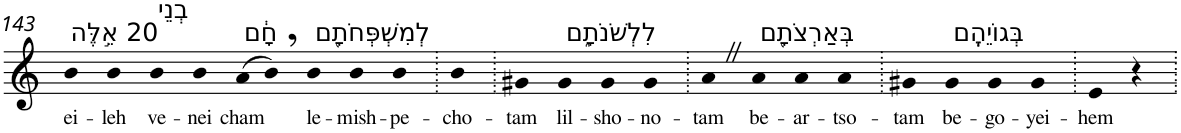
**kern	**text
*part1	*part1
*staff1	*staff1
*I"Piano	*
*I'Pno	*
!!LO:PB:g=z
*clefG2	*
*k[]	*
=143	=143
!LO:TX:a:t=20 אֵ֣לֶּה	!
!	!LO:LY:b
4b	ei-
!	!LO:LY:b
4b	-leh
!LO:TX:a:t=בְנֵי	!
!	!LO:LY:b
4b	ve-
!	!LO:LY:b
4b	-nei
!LO:TX:a:t=חָ֔ם	!
!	!LO:LY:b
(>8a	cham
8b,)	.
!LO:TX:a:t=לְמִשְׁפְּחֹתָ֖ם	!
!	!LO:LY:b
4b	le-
!	!LO:LY:b
4b	-mish-
!	!LO:LY:b
4b	-pe-
=144.	=144.
!	!LO:LY:b
4b	-cho-
=145.	=145.
!	!LO:LY:b
4g#X	-tam
!LO:TX:a:t=לִלְשֹׁנֹתָ֑ם	!
!	!LO:LY:b
4g#	lil-
!	!LO:LY:b
4g#	-sho-
!	!LO:LY:b
4g#	-no-
=146.	=146.
!	!LO:LY:b
4aZ	-tam
!LO:TX:a:t=בְּאַרְצֹתָ֖ם	!
!	!LO:LY:b
4a	be-
!	!LO:LY:b
4a	-ar-
!	!LO:LY:b
4a	-tso-
=147.	=147.
!	!LO:LY:b
4g#X	-tam
!LO:TX:a:t=בְּגוֹיֵהֶֽם	!
!	!LO:LY:b
4g#	be-
!	!LO:LY:b
4g#	-go-
!	!LO:LY:b
4g#	-yei-
=148.	=148.
!	!LO:LY:b
4e	-hem
4r	.
=.	=.
*-	*-
